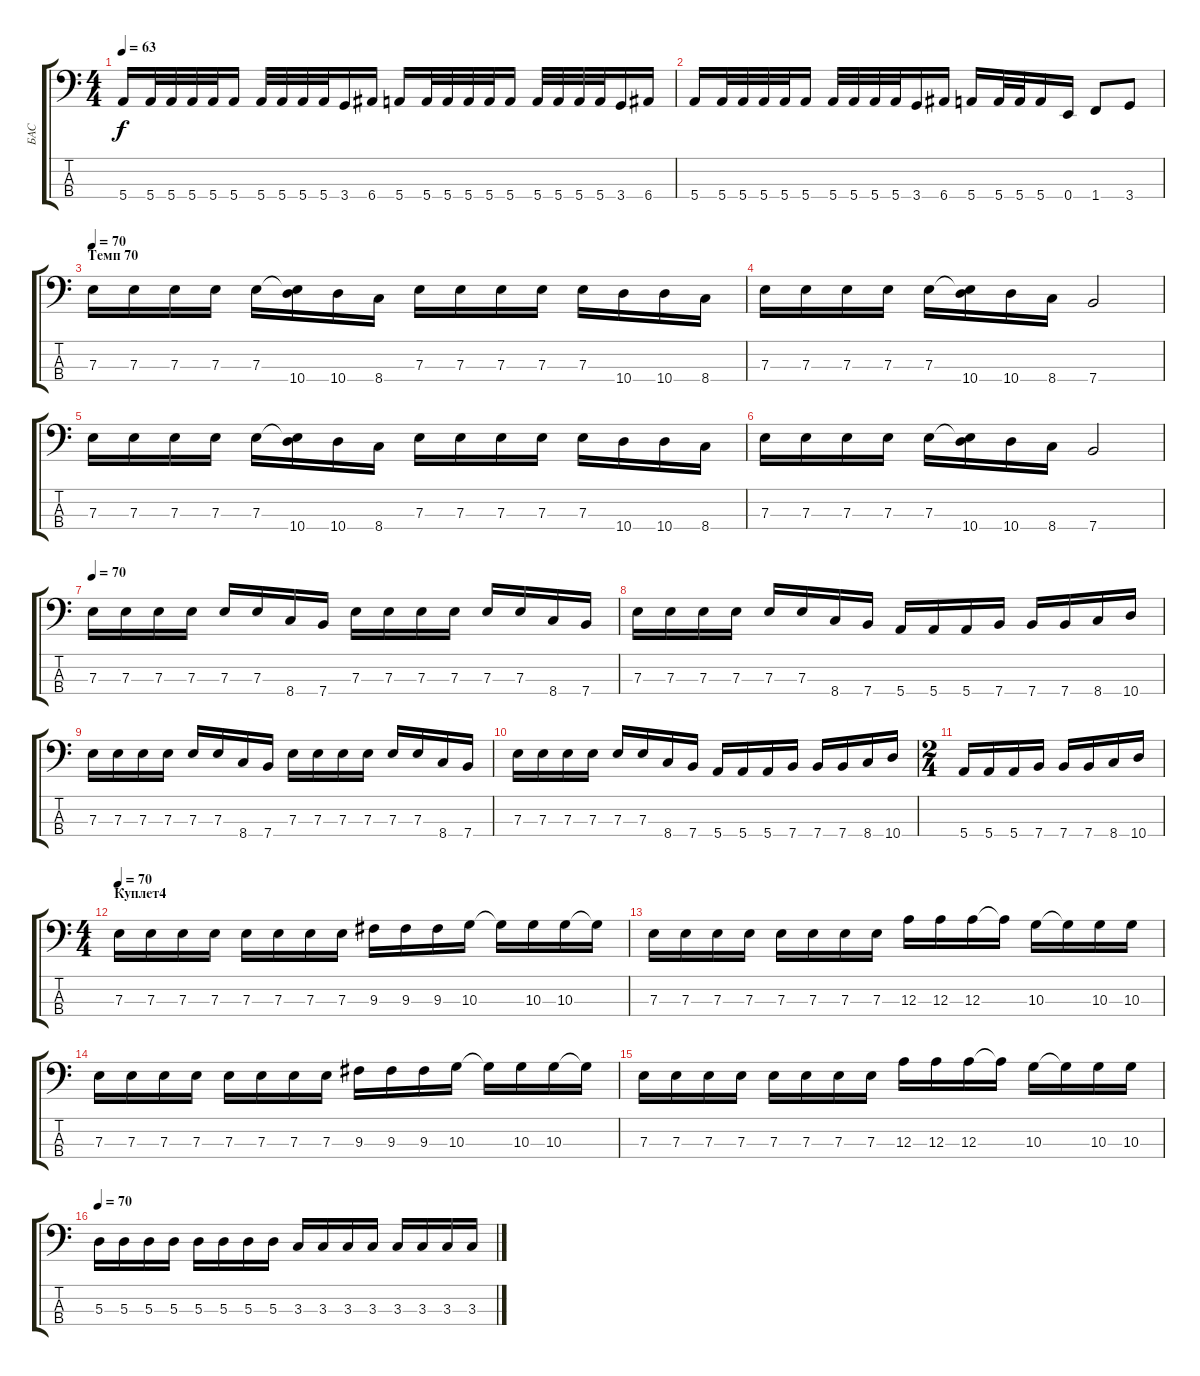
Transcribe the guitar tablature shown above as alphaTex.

\track ("БАС" "БАС") {instrument fretlessbass}
\staff {score tabs}
\tuning (G2 D2 A1 E1) {hide}
\ts (4 4)
\tempo 63
\clef f4
\ks c
5.4.16{dy f} 5.4.32 5.4.32 5.4.32 5.4.32 5.4.16 5.4.32 5.4.32 5.4.32 5.4.32 3.4.16 6.4.16 5.4.16 5.4.32 5.4.32 5.4.32 5.4.32 5.4.16 5.4.32 5.4.32 5.4.32 5.4.32 3.4.16 6.4.16 |
5.4.16 5.4.32 5.4.32 5.4.32 5.4.32 5.4.16 5.4.32 5.4.32 5.4.32 5.4.32 3.4.16 6.4.16 5.4.16 5.4.32 5.4.32 5.4.16 0.4.16 1.4.8 3.4.8 |
\section ("" "Темп 70")
\tempo 70
7.3.16 7.3.16 7.3.16 7.3.16 7.3.16 (7.3{t} 10.4).16 10.4.16 8.4.16 7.3.16 7.3.16 7.3.16 7.3.16 7.3.16 10.4.16 10.4.16 8.4.16 |
7.3.16 7.3.16 7.3.16 7.3.16 7.3.16 (7.3{t} 10.4).16 10.4.16 8.4.16 7.4.2 |
7.3.16 7.3.16 7.3.16 7.3.16 7.3.16 (7.3{t} 10.4).16 10.4.16 8.4.16 7.3.16 7.3.16 7.3.16 7.3.16 7.3.16 10.4.16 10.4.16 8.4.16 |
7.3.16 7.3.16 7.3.16 7.3.16 7.3.16 (7.3{t} 10.4).16 10.4.16 8.4.16 7.4.2 |
\tempo 70
7.3.16 7.3.16 7.3.16 7.3.16 7.3.16 7.3.16 8.4.16 7.4.16 7.3.16 7.3.16 7.3.16 7.3.16 7.3.16 7.3.16 8.4.16 7.4.16 |
7.3.16 7.3.16 7.3.16 7.3.16 7.3.16 7.3.16 8.4.16 7.4.16 5.4.16 5.4.16 5.4.16 7.4.16 7.4.16 7.4.16 8.4.16 10.4.16 |
7.3.16 7.3.16 7.3.16 7.3.16 7.3.16 7.3.16 8.4.16 7.4.16 7.3.16 7.3.16 7.3.16 7.3.16 7.3.16 7.3.16 8.4.16 7.4.16 |
7.3.16 7.3.16 7.3.16 7.3.16 7.3.16 7.3.16 8.4.16 7.4.16 5.4.16 5.4.16 5.4.16 7.4.16 7.4.16 7.4.16 8.4.16 10.4.16 |
\ts (2 4)
5.4.16 5.4.16 5.4.16 7.4.16 7.4.16 7.4.16 8.4.16 10.4.16 |
\ts (4 4)
\section ("" "Куплет4")
\tempo 70
7.3.16 7.3.16 7.3.16 7.3.16 7.3.16 7.3.16 7.3.16 7.3.16 9.3.16 9.3.16 9.3.16 10.3.16 10.3{t}.16 10.3.16 10.3.16 10.3{t}.16 |
7.3.16 7.3.16 7.3.16 7.3.16 7.3.16 7.3.16 7.3.16 7.3.16 12.3.16 12.3.16 12.3.16 12.3{t}.16 10.3.16 10.3{t}.16 10.3.16 10.3.16 |
7.3.16 7.3.16 7.3.16 7.3.16 7.3.16 7.3.16 7.3.16 7.3.16 9.3.16 9.3.16 9.3.16 10.3.16 10.3{t}.16 10.3.16 10.3.16 10.3{t}.16 |
7.3.16 7.3.16 7.3.16 7.3.16 7.3.16 7.3.16 7.3.16 7.3.16 12.3.16 12.3.16 12.3.16 12.3{t}.16 10.3.16 10.3{t}.16 10.3.16 10.3.16 |
\tempo 70
5.3.16 5.3.16 5.3.16 5.3.16 5.3.16 5.3.16 5.3.16 5.3.16 3.3.16 3.3.16 3.3.16 3.3.16 3.3.16 3.3.16 3.3.16 3.3.16
